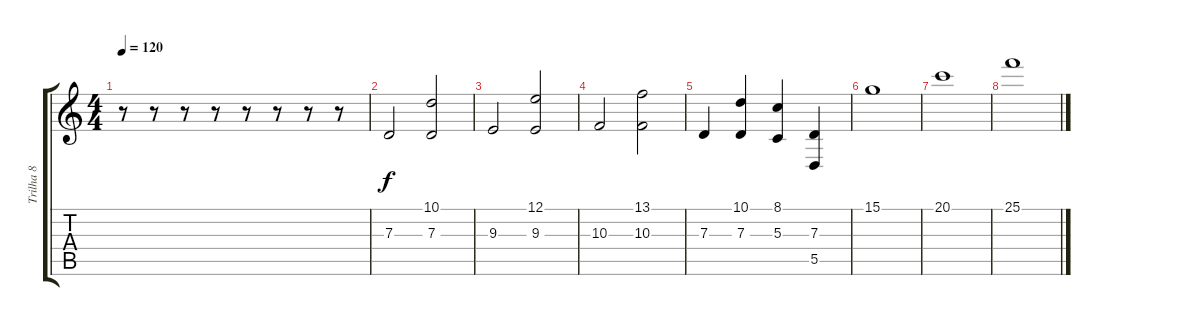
\track ("Trilha 8" "Trilha 8") {instrument orchestrahit}
\staff {score tabs}
\tuning (E4 B3 G3 D3 A2 E2) {hide}
\ts (4 4)
\tempo 120
\clef g2
\ks c
r.8{dy f} r.8 r.8 r.8 r.8 r.8 r.8 r.8 |
7.3.2 (10.1 7.3).2 |
9.3.2 (12.1 9.3).2 |
10.3.2 (13.1 10.3).2 |
7.3.4 (10.1 7.3).4 (8.1 5.3).4 (7.3 5.5).4 |
15.1.1 |
20.1.1 |
25.1.1
